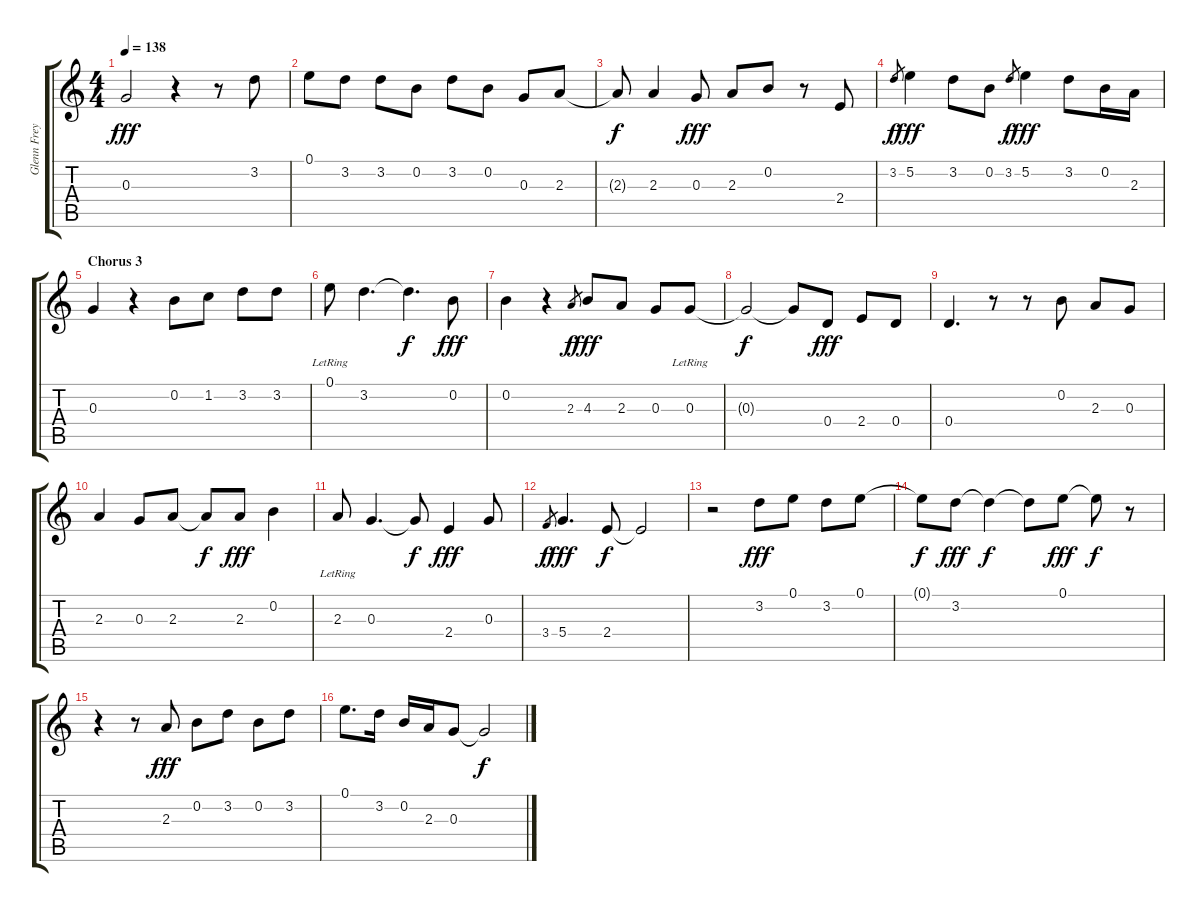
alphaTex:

\track ("Glenn Frey" "Glenn Frey") {instrument electricguitarjazz}
\staff {score tabs}
\tuning (E4 B3 G3 D3 A2 E2) {hide}
\ts (4 4)
\tempo 138
\clef g2
\ks c
0.3.2{dy fff} r.4 r.8 3.2.8 |
0.1.8 3.2.8 3.2.8 0.2.8 3.2.8 0.2.8 0.3.8 2.3.8 |
2.3{t}.8{dy f} 2.3.4 0.3.8{dy fff} 2.3.8 0.2.8 r.8 2.4.8 |
3.2.8{gr dy f} 5.2.4{dy fff} 3.2.8 0.2.8 3.2.8{gr dy f} 5.2.4{dy fff} 3.2.8 0.2.16 2.3.16 |
\section ("" "Chorus 3")
0.3.4 r.4 0.2.8 1.2.8 3.2.8 3.2.8 |
0.1{lr}.8 3.2.4{d} 3.2{t}.4{d dy f} 0.2.8{dy fff} |
0.2.4 r.4 2.3.8{gr dy f} 4.3.8{dy fff} 2.3.8 0.3.8 0.3{lr}.8 |
0.3{t}.2{dy f} 0.3{t}.8 0.4.8{dy fff} 2.4.8 0.4.8 |
0.4.4{d} r.8 r.8 0.2.8 2.3.8 0.3.8 |
2.3.4 0.3.8 2.3.8 2.3{t}.8{dy f} 2.3.8{dy fff} 0.2.4 |
2.3{lr}.8 0.3.4{d} 0.3{t}.8{dy f} 2.4.4{dy fff} 0.3.8 |
3.4.8{gr dy f} 5.4.4{d dy fff} 2.4.8{dy f} 2.4{t}.2 |
r.2 3.2.8{dy fff} 0.1.8 3.2.8 0.1.8 |
0.1{t}.8{dy f} 3.2.8{dy fff} 3.2{t}.4{dy f} 3.2{t}.8 0.1.8{dy fff} 0.1{t}.8{dy f} r.8 |
r.4 r.8 2.3.8{dy fff} 0.2.8 3.2.8 0.2.8 3.2.8 |
0.1.8{d} 3.2.16 0.2.16 2.3.16 0.3.8 0.3{t}.2{dy f}
